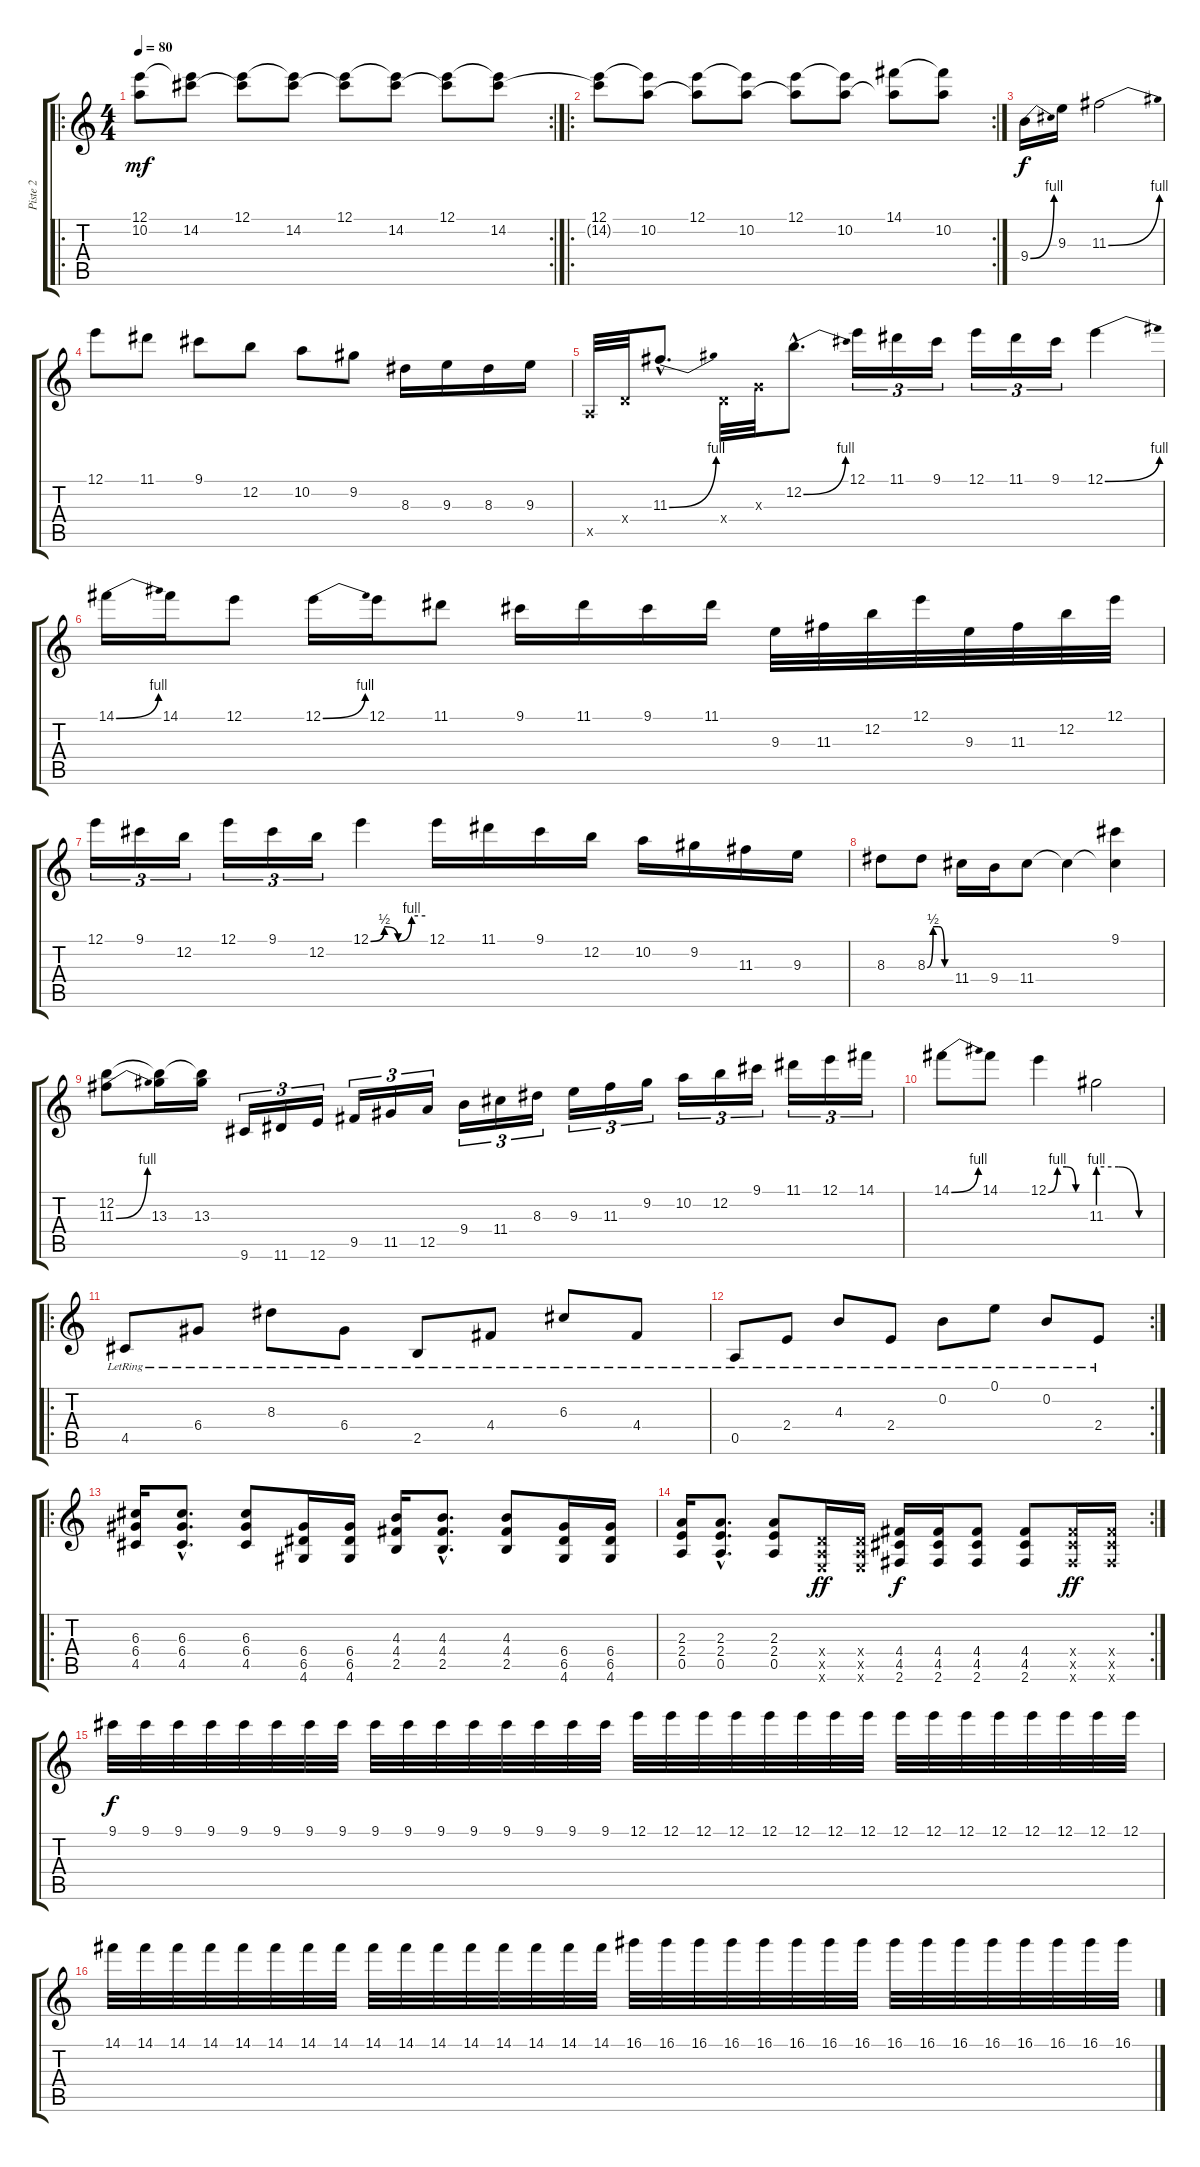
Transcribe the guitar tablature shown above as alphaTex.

\track ("Piste 2" "Piste 2") {instrument acousticguitarnylon}
\staff {score tabs}
\tuning (E4 B3 G3 D3 A2 E2) {hide}
\ro
\rc 2
\ts (4 4)
\tempo 80
\clef g2
\ks c
(12.1 10.2{t}).8{dy mf} (12.1{t} 14.2).8 (12.1 14.2{t}).8 (12.1{t} 14.2).8 (12.1 14.2{t}).8 (12.1{t} 14.2).8 (12.1 14.2{t}).8 (12.1{t} 14.2).8 |
\ro
\rc 2
(12.1 14.2{t}).8 (12.1{t} 10.2).8 (12.1 10.2{t}).8 (12.1{t} 10.2).8 (12.1 10.2{t}).8 (12.1{t} 10.2).8 (14.1 10.2{t}).8 (14.1{t} 10.2).8 |
9.4{be (bend 0 0 60 4)}.16{dy f volume 14 instrument overdrivenguitar} 9.3.16 11.3{be (bend 0 0 60 4)}.2 |
12.1.8 11.1.8 9.1.8 12.2.8 10.2.8 9.2.8 8.3.16 9.3.16 8.3.16 9.3.16 |
0.5{x}.32 0.4{x}.32 11.3{be (bend 0 0 60 4) hac}.8{d} 0.4{x}.32 0.3{x}.32 12.2{be (bend 0 0 60 4) hac}.8{d} 12.1.16{tu (3 2)} 11.1.16{tu (3 2)} 9.1.16{tu (3 2)} 12.1.16{tu (3 2)} 11.1.16{tu (3 2)} 9.1.16{tu (3 2)} 12.1{be (bend 0 0 60 4)}.4 |
14.1{be (bend 0 0 60 4)}.16 14.1.16 12.1.8 12.1{be (bend 0 0 60 4)}.16 12.1.16 11.1.8 9.1.16 11.1.16 9.1.16 11.1.16 9.3.32 11.3.32 12.2.32 12.1.32 9.3.32 11.3.32 12.2.32 12.1.32 |
12.1.16{tu (3 2) instrument overdrivenguitar} 9.1.16{tu (3 2)} 12.2.16{tu (3 2)} 12.1.16{tu (3 2)} 9.1.16{tu (3 2)} 12.2.16{tu (3 2)} 12.1{be (custom 0 0 15 2 30 0 45 4 60 4)}.4 12.1.16 11.1.16 9.1.16 12.2.16 10.2.16 9.2.16 11.3.16 9.3.16 |
8.3.8 8.3{be (custom 0 0 15 2 30 2 45 0 60 0)}.8 11.4.16 9.4.16 11.4.8 11.4{t}.4 (9.1 11.4{t}).4 |
(12.2 11.3{be (bend 0 0 60 4)}).8 (12.2{t} 13.3).16 (12.2{t} 13.3).16 9.6.16{tu (3 2)} 11.6.16{tu (3 2)} 12.6.16{tu (3 2)} 9.5.16{tu (3 2)} 11.5.16{tu (3 2)} 12.5.16{tu (3 2)} 9.4.16{tu (3 2)} 11.4.16{tu (3 2)} 8.3.16{tu (3 2)} 9.3.16{tu (3 2)} 11.3.16{tu (3 2)} 9.2.16{tu (3 2)} 10.2.16{tu (3 2)} 12.2.16{tu (3 2)} 9.1.16{tu (3 2)} 11.1.16{tu (3 2)} 12.1.16{tu (3 2)} 14.1.16{tu (3 2)} |
14.1{be (bend 0 0 60 4)}.8 14.1.8 12.1{be (custom 0 0 15 4 30 4 45 0 60 0)}.4 11.3{be (custom 0 4 20 4 40 0 60 0)}.2 |
\ro
4.5{lr}.8{instrument acousticguitarnylon} 6.4{lr}.8 8.3{lr}.8 6.4{lr}.8 2.5{lr}.8 4.4{lr}.8 6.3{lr}.8 4.4{lr}.8 |
\rc 2
0.5{lr}.8 2.4{lr}.8 4.3{lr}.8 2.4{lr}.8 0.2{lr}.8 0.1{lr}.8 0.2{lr}.8 2.4{lr}.8 |
\ro
(6.3 6.4 4.5).16{volume 16 instrument overdrivenguitar} (6.3{hac} 6.4{hac} 4.5{hac}).8{d} (6.3 6.4 4.5).8 (6.4 6.5 4.6).16 (6.4 6.5 4.6).16 (4.3 4.4 2.5).16 (4.3{hac} 4.4{hac} 2.5{hac}).8{d} (4.3 4.4 2.5).8 (6.4 6.5 4.6).16 (6.4 6.5 4.6).16 |
\rc 2
(2.3 2.4 0.5).16 (2.3{hac} 2.4{hac} 0.5{hac}).8{d} (2.3 2.4 0.5).8 (0.4{x} 0.5{x} 0.6{x}).16{dy ff} (0.4{x} 0.5{x} 0.6{x}).16 (4.4 4.5 2.6).16{dy f} (4.4 4.5 2.6).16 (4.4 4.5 2.6).8 (4.4 4.5 2.6).8 (4.4{x} 4.5{x} 2.6{x}).16{dy ff} (4.4{x} 4.5{x} 2.6{x}).16 |
9.1.32{dy f volume 16 instrument overdrivenguitar} 9.1.32 9.1.32 9.1.32 9.1.32 9.1.32 9.1.32 9.1.32 9.1.32 9.1.32 9.1.32 9.1.32 9.1.32 9.1.32 9.1.32 9.1.32 12.1.32 12.1.32 12.1.32 12.1.32 12.1.32 12.1.32 12.1.32 12.1.32 12.1.32 12.1.32 12.1.32 12.1.32 12.1.32 12.1.32 12.1.32 12.1.32 |
14.1.32 14.1.32 14.1.32 14.1.32 14.1.32 14.1.32 14.1.32 14.1.32 14.1.32 14.1.32 14.1.32 14.1.32 14.1.32 14.1.32 14.1.32 14.1.32 16.1.32 16.1.32 16.1.32 16.1.32 16.1.32 16.1.32 16.1.32 16.1.32 16.1.32 16.1.32 16.1.32 16.1.32 16.1.32 16.1.32 16.1.32 16.1.32
